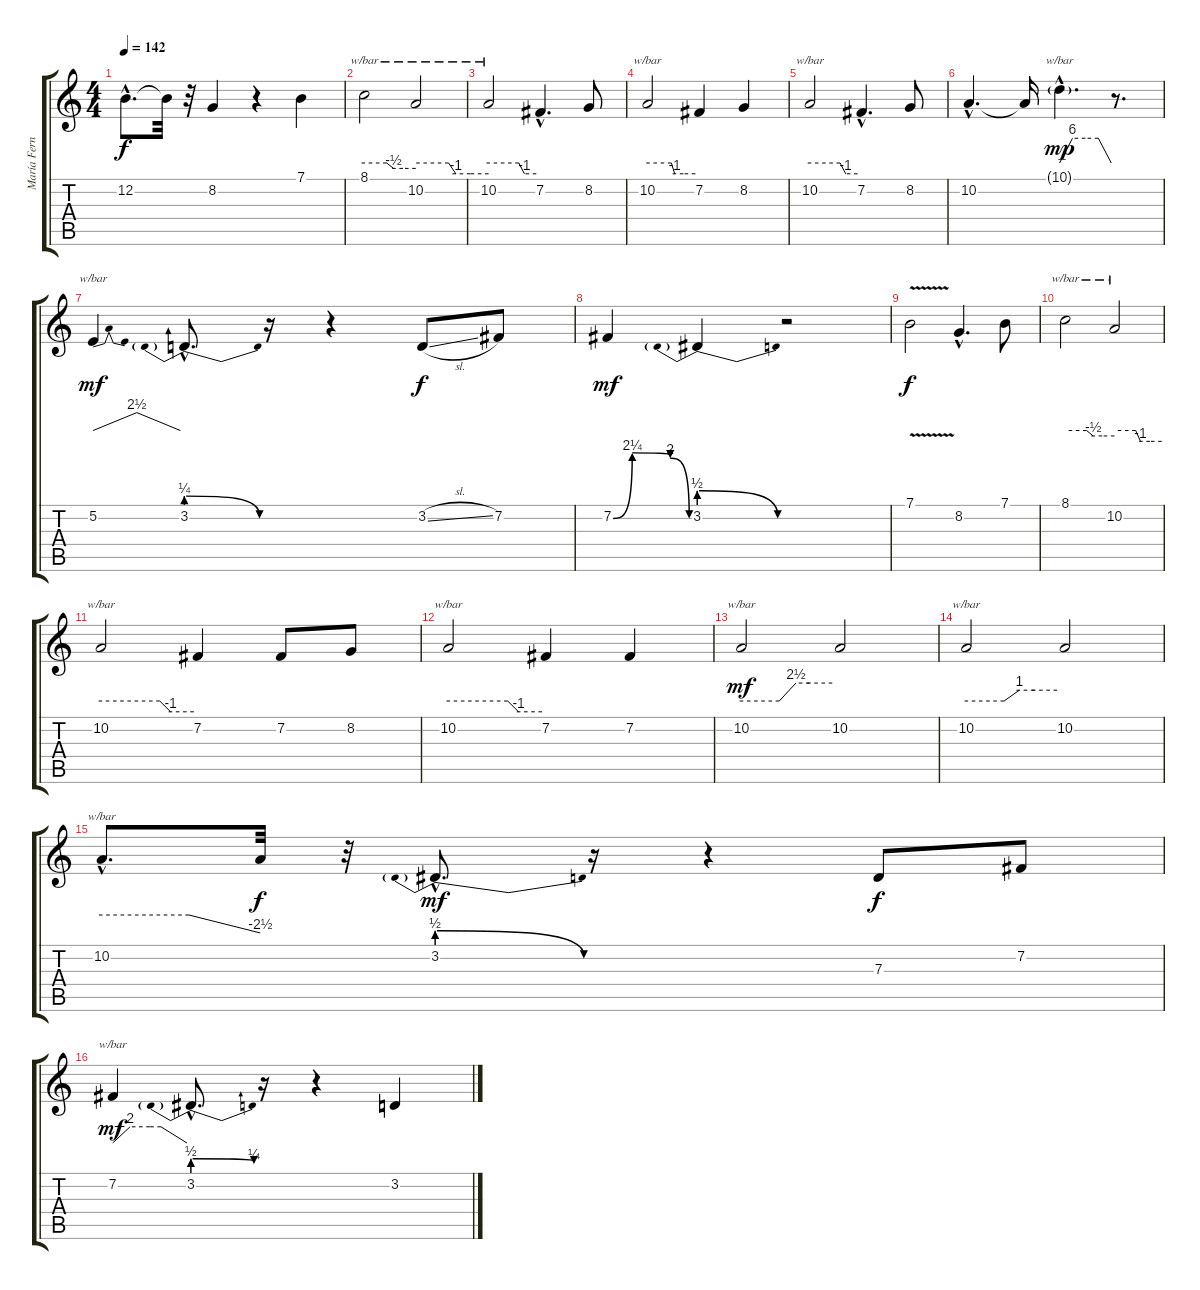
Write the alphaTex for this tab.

\track ("María Fernanada (voz)" "María Fern") {instrument lead3calliope}
\staff {score tabs}
\tuning (E4 B3 G3 D3 A2 E2) {hide}
\ts (4 4)
\tempo 142
\clef g2
\ks c
12.2{hac}.8{d dy f} 12.2{t}.32 r.32 8.2.4 r.4 7.1.4 |
8.1.2{tbe (custom default 0 0 26 0 34 -2 45 -2 60 -2)} 10.2.2{tbe (custom default 0 0 27 0 33 -4 45 -4 60 -4)} |
10.2.2{tbe (custom default 0 0 38 0 45 -4 60 -4)} 7.2{hac}.4{d} 8.2.8 |
10.2.2{tbe (custom default 0 0 30 0 34 -4 45 -4 60 -4)} 7.2.4 8.2.4 |
10.2.2{tbe (custom default 0 0 38 0 45 -4 60 -4)} 7.2{hac}.4{d} 8.2.8 |
10.2{hac}.4{d} 10.2{t}.16 10.1{g hac}.4{d tbe (custom default 0 0 15 24 30 24 45 24 60 0) dy mp} r.8{d} |
5.2.4{tbe (dip default 0 0 5 10 29 10 60 0) dy mf} 3.2{be (prebendrelease 0 1 60 0) hac}.8{d} r.16 r.4 3.2{sl}.8{dy f} 7.2.8 |
7.2{be (custom 0 0 15 9 45 8 60 0)}.4{dy mf} 3.2{be (prebendrelease 0 2 60 0)}.4 r.2 |
7.1{v}.2{dy f} 8.2{hac}.4{d} 7.1.8 |
8.1.2{tbe (custom default 0 0 26 0 34 -2 45 -2 60 -2)} 10.2.2{tbe (custom default 0 0 27 0 33 -4 45 -4 60 -4)} |
10.2.2{tbe (custom default 0 0 38 0 45 -4 60 -4)} 7.2.4 7.2.8 8.2.8 |
10.2.2{tbe (custom default 0 0 38 0 45 -4 60 -4)} 7.2.4 7.2.4 |
10.2.2{tbe (custom default 0 0 25 0 36 10 45 10 60 10) dy mf} 10.2.2 |
10.2.2{tbe (custom default 0 0 25 0 35 4 45 4 60 4)} 10.2.2 |
10.2{hac}.8{d tbe (custom default 0 0 33 0 60 -10)} 10.2{t}.32{dy f} r.32 3.2{be (prebendrelease 0 2 60 0) hac}.8{d dy mf} r.16 r.4 7.3.8{dy f} 7.2.8 |
7.2.4{tbe (custom default 0 0 14 8 30 8 39 8 60 0) dy mf} 3.2{be (prebendrelease 0 2 60 1) hac}.8{d} r.16 r.4 3.2{sl}.4
